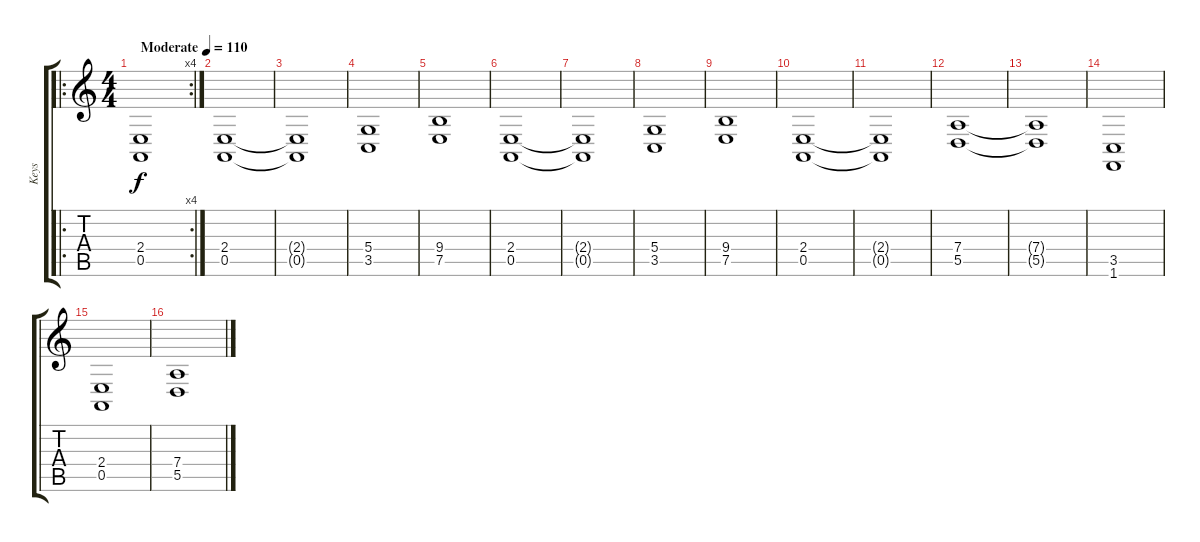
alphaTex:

\track ("Keys" "Keys") {instrument drawbarorgan}
\staff {score tabs}
\tuning (E4 B3 G3 D3 A2 E2) {hide}
\ro
\rc 4
\ts (4 4)
\tempo (110 "Moderate")
\clef g2
\ks c
(2.4 0.5).1{dy f instrument drawbarorgan} |
(2.4 0.5).1 |
(2.4{t} 0.5{t}).1 |
(5.4 3.5).1 |
(9.4 7.5).1 |
(2.4 0.5).1 |
(2.4{t} 0.5{t}).1 |
(5.4 3.5).1 |
(9.4 7.5).1 |
(2.4 0.5).1 |
(2.4{t} 0.5{t}).1 |
(7.4 5.5).1 |
(7.4{t} 5.5{t}).1 |
(3.5 1.6).1 |
(2.4 0.5).1 |
(7.4 5.5).1
